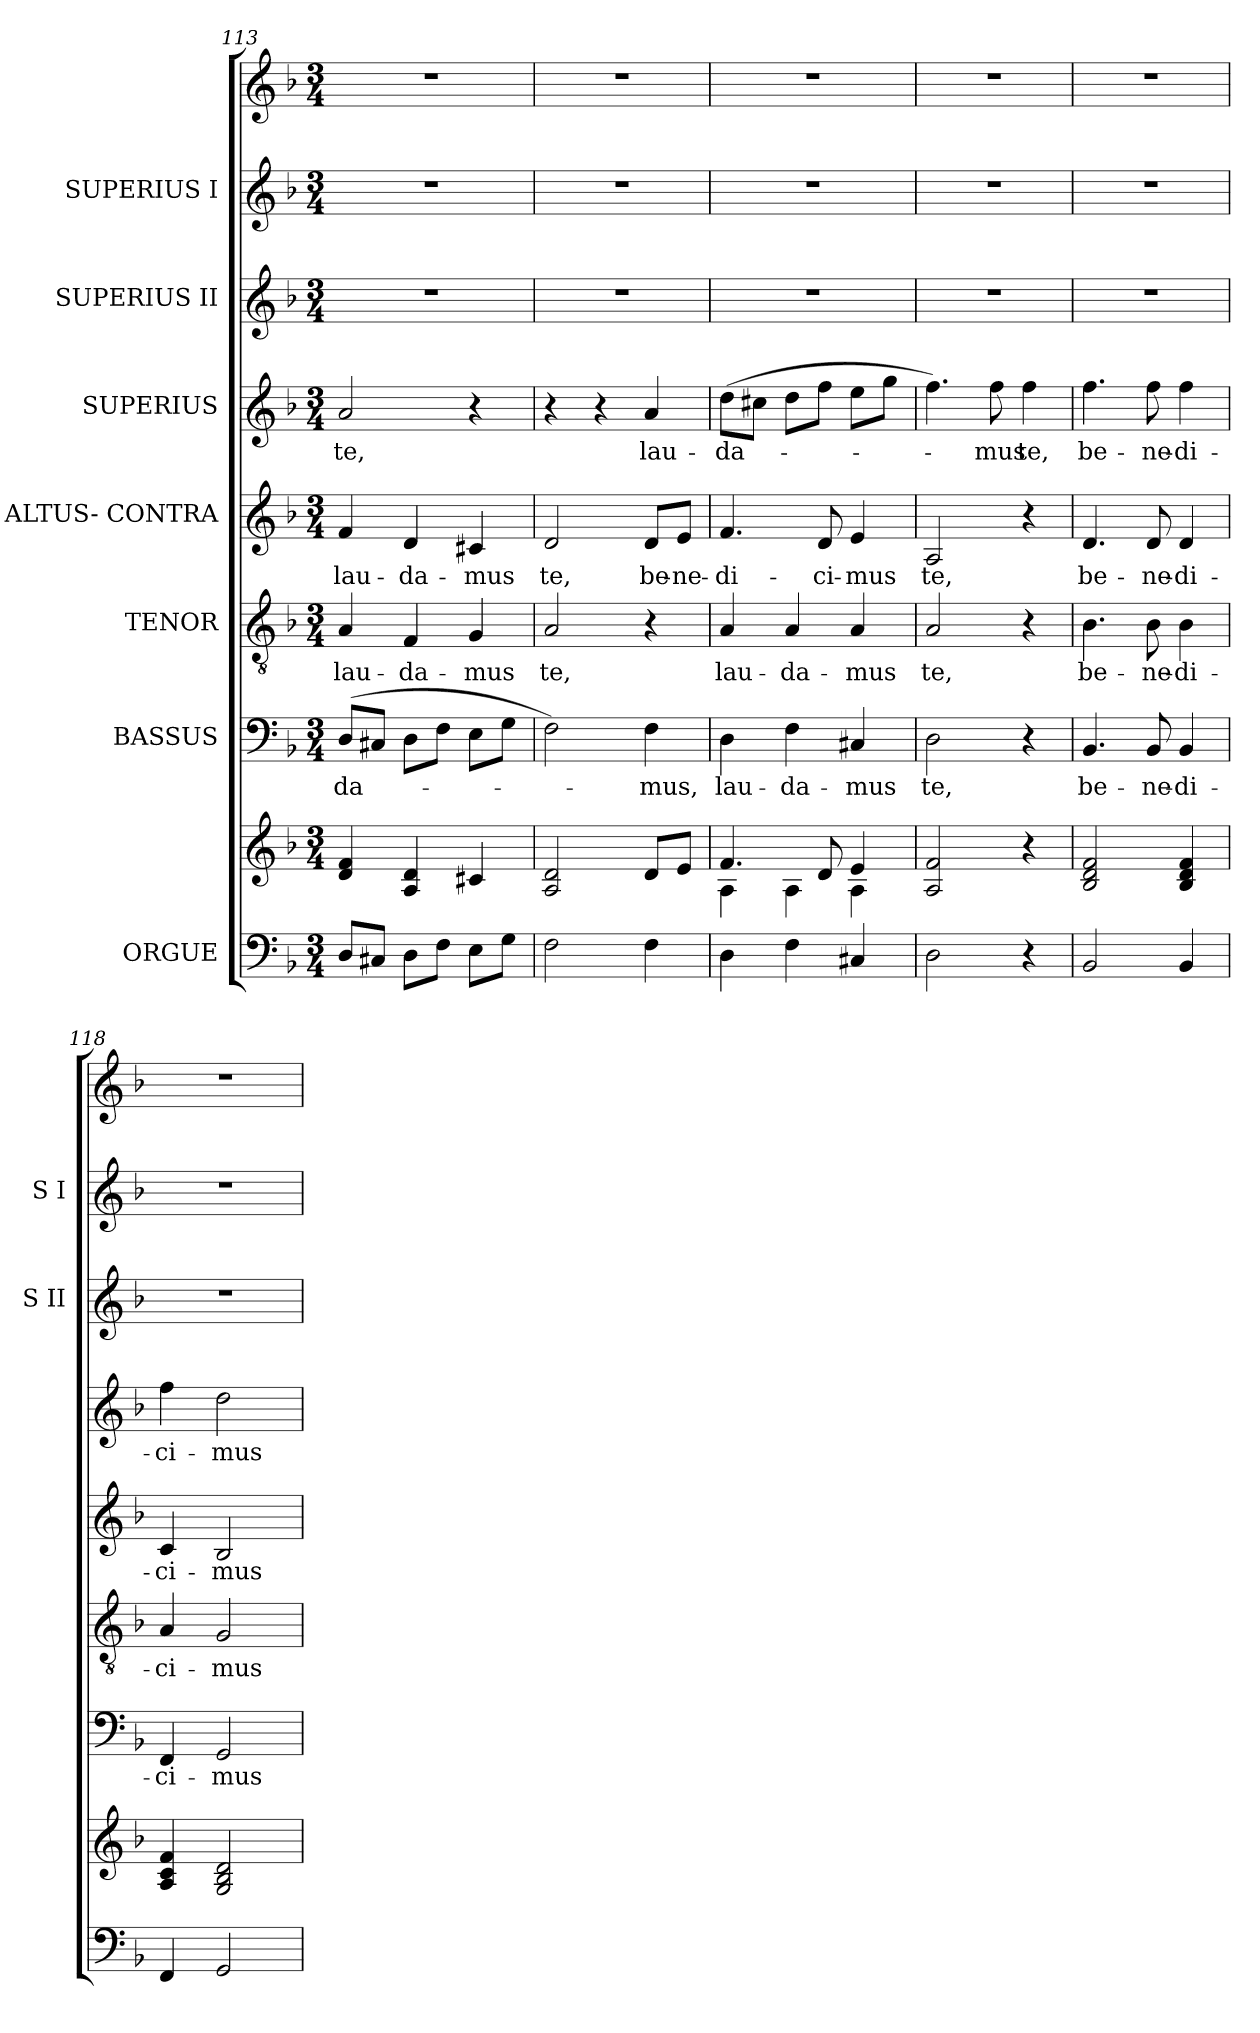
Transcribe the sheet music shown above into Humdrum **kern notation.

**kern	**kern	**kern	**text	**kern	**text	**kern	**text	**kern	**text	**kern	**kern	**kern
*part8	*part8	*part7	*part7	*part6	*part6	*part5	*part5	*part4	*part4	*part3	*part2	*part1
*staff9	*staff8	*staff7	*staff7	*staff6	*staff6	*staff5	*staff5	*staff4	*staff4	*staff3	*staff2	*staff1
*I"ORGUE	*	*I"BASSUS	*	*I"TENOR	*	*I"ALTUS- CONTRA	*	*I"SUPERIUS	*	*I"SUPERIUS II	*I"SUPERIUS I	*
*	*	*	*	*	*	*	*	*	*	*I'S II	*I'S I	*
*clefF4	*clefG2	*clefF4	*	*clefGv2	*	*clefG2	*	*clefG2	*	*clefG2	*clefG2	*clefG2
*k[b-]	*k[b-]	*k[b-]	*	*k[b-]	*	*k[b-]	*	*k[b-]	*	*k[b-]	*k[b-]	*k[b-]
*d:	*d:	*d:	*	*d:	*	*d:	*	*d:	*	*d:	*d:	*d:
*M3/4	*M3/4	*M3/4	*	*M3/4	*	*M3/4	*	*M3/4	*	*M3/4	*M3/4	*M3/4
=113	=113	=113	=113	=113	=113	=113	=113	=113	=113	=113	=113	=113
!	!	!	!LO:LY:b	!	!LO:LY:b	!	!LO:LY:b	!	!LO:LY:b	!	!	!
8D/L	4d/ 4f/	(>8D/L	-da-	4A/	lau-	4f/	lau-	2a/	te,	2.r	2.r	2.r
8C#X/J	.	8C#X/J	.	.	.	.	.	.	.	.	.	.
!	!	!	!	!	!LO:LY:b	!	!LO:LY:b	!	!	!	!	!
8D\L	4A/ 4d/	8D\L	.	4F/	-da-	4d/	-da-	.	.	.	.	.
8F\J	.	8F\J	.	.	.	.	.	.	.	.	.	.
!	!	!	!	!	!LO:LY:b	!	!LO:LY:b	!	!	!	!	!
8E\L	4c#X/	8E\L	.	4G/	-mus	4c#X/	-mus	4r	.	.	.	.
8G\J	.	8G\J	.	.	.	.	.	.	.	.	.	.
!!LO:LB:g=z
=114	=114	=114	=114	=114	=114	=114	=114	=114	=114	=114	=114	=114
!	!	!	!	!	!LO:LY:b	!	!LO:LY:b	!	!	!	!	!
2F\	2A/ 2d/	2F\)	.	2A/	te,	2d/	te,	4r	.	2.r	2.r	2.r
.	.	.	.	.	.	.	.	4r	.	.	.	.
!	!	!	!LO:LY:b	!	!	!	!LO:LY:b	!	!LO:LY:b	!	!	!
4F\	8d/L	4F\	-mus,	4r	.	8d/L	be-	4a/	lau-	.	.	.
!	!	!	!	!	!	!	!LO:LY:b	!	!	!	!	!
.	8e/J	.	.	.	.	8e/J	-ne-	.	.	.	.	.
=115	=115	=115	=115	=115	=115	=115	=115	=115	=115	=115	=115	=115
*	*^	*	*	*	*	*	*	*	*	*	*	*
!	!	!	!	!LO:LY:b	!	!LO:LY:b	!	!LO:LY:b	!	!LO:LY:b	!	!	!
4D\	4.f/	4A\	4D\	lau-	4A/	lau-	4.f/	-di-	(>8dd\L	-da-	2.r	2.r	2.r
.	.	.	.	.	.	.	.	.	8cc#X\J	.	.	.	.
!	!	!	!	!LO:LY:b	!	!LO:LY:b	!	!	!	!	!	!	!
4F\	.	4A\	4F\	-da-	4A/	-da-	.	.	8dd\L	.	.	.	.
!	!	!	!	!	!	!	!	!LO:LY:b	!	!	!	!	!
.	8d/	.	.	.	.	.	8d/	-ci-	8ff\J	.	.	.	.
!	!	!	!	!LO:LY:b	!	!LO:LY:b	!	!LO:LY:b	!	!	!	!	!
4C#X/	4e/	4A\	4C#X/	-mus	4A/	-mus	4e/	-mus	8ee\L	.	.	.	.
.	.	.	.	.	.	.	.	.	8gg\J	.	.	.	.
*	*v	*v	*	*	*	*	*	*	*	*	*	*	*
=116	=116	=116	=116	=116	=116	=116	=116	=116	=116	=116	=116	=116
!	!	!	!LO:LY:b	!	!LO:LY:b	!	!LO:LY:b	!	!	!	!	!
2D\	2A/ 2f/	2D\	te,	2A/	te,	2A/	te,	4.ff\)	.	2.r	2.r	2.r
!	!	!	!	!	!	!	!	!	!LO:LY:b	!	!	!
.	.	.	.	.	.	.	.	8ff\	-mus	.	.	.
!	!	!	!	!	!	!	!	!	!LO:LY:b	!	!	!
4r	4r	4r	.	4r	.	4r	.	4ff\	te,	.	.	.
=117	=117	=117	=117	=117	=117	=117	=117	=117	=117	=117	=117	=117
!	!	!	!LO:LY:b	!	!LO:LY:b	!	!LO:LY:b	!	!LO:LY:b	!	!	!
2BB-/	2B-/ 2d/ 2f/	4.BB-/	be-	4.B-\	be-	4.d/	be-	4.ff\	be-	2.r	2.r	2.r
!	!	!	!LO:LY:b	!	!LO:LY:b	!	!LO:LY:b	!	!LO:LY:b	!	!	!
.	.	8BB-/	-ne-	8B-\	-ne-	8d/	-ne-	8ff\	-ne-	.	.	.
!	!	!	!LO:LY:b	!	!LO:LY:b	!	!LO:LY:b	!	!LO:LY:b	!	!	!
4BB-/	4B-/ 4d/ 4f/	4BB-/	-di-	4B-\	-di-	4d/	-di-	4ff\	-di-	.	.	.
=118	=118	=118	=118	=118	=118	=118	=118	=118	=118	=118	=118	=118
!	!	!	!LO:LY:b	!	!LO:LY:b	!	!LO:LY:b	!	!LO:LY:b	!	!	!
4FF/	4A/ 4c/ 4f/	4FF/	-ci-	4A/	-ci-	4c/	-ci-	4ff\	-ci-	2.r	2.r	2.r
!	!	!	!LO:LY:b	!	!LO:LY:b	!	!LO:LY:b	!	!LO:LY:b	!	!	!
2GG/	2G/ 2B-/ 2d/	2GG/	-mus	2G/	-mus	2B-/	-mus	2dd\	-mus	.	.	.
=	=	=	=	=	=	=	=	=	=	=	=	=
*-	*-	*-	*-	*-	*-	*-	*-	*-	*-	*-	*-	*-
